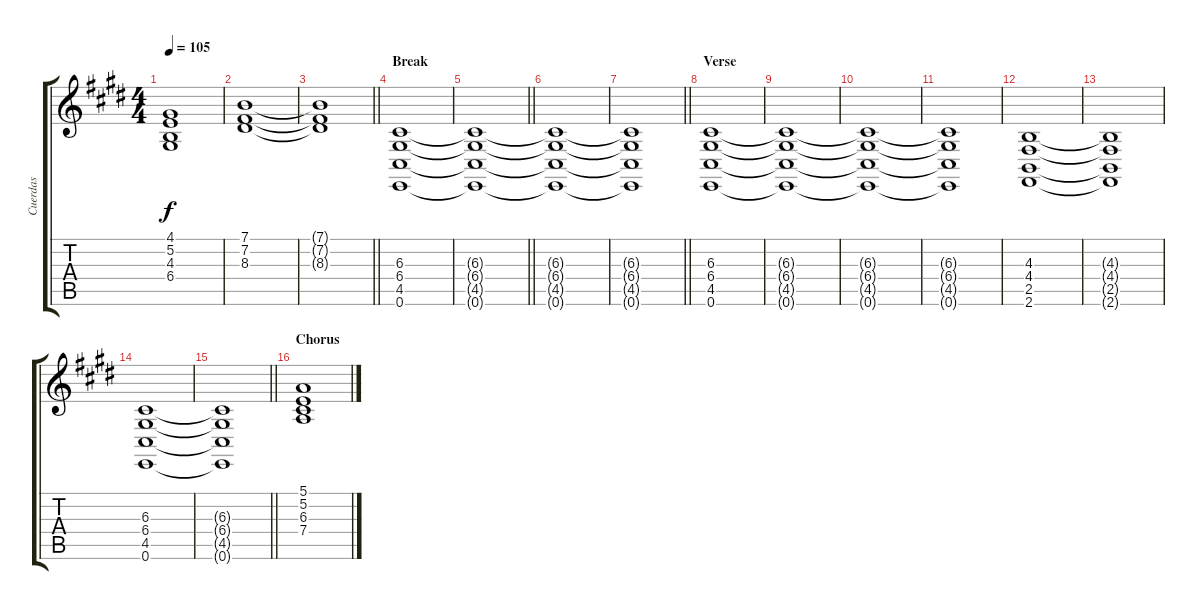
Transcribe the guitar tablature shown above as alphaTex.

\track ("Cuerdas" "Cuerdas") {instrument synthstrings1}
\staff {score tabs}
\tuning (E4 B3 G3 D3 A2 E2) {hide}
\ts (4 4)
\tempo 105
\clef g2
\ks c#minor
(4.1 5.2 4.3 6.4).1{dy f} |
(7.1 7.2 8.3).1 |
\barLineRight lightlight
(7.1{t} 7.2{t} 8.3{t}).1 |
\section ("" "Break")
(6.3 6.4 4.5 0.6).1 |
\barLineRight lightlight
(6.3{t} 6.4{t} 4.5{t} 0.6{t}).1 |
(6.3{t} 6.4{t} 4.5{t} 0.6{t}).1 |
\barLineRight lightlight
(6.3{t} 6.4{t} 4.5{t} 0.6{t}).1 |
\section ("" "Verse")
(6.3 6.4 4.5 0.6).1 |
(6.3{t} 6.4{t} 4.5{t} 0.6{t}).1 |
(6.3{t} 6.4{t} 4.5{t} 0.6{t}).1 |
(6.3{t} 6.4{t} 4.5{t} 0.6{t}).1 |
(4.3 4.4 2.5 2.6).1 |
(4.3{t} 4.4{t} 2.5{t} 2.6{t}).1 |
(6.3 6.4 4.5 0.6).1 |
\barLineRight lightlight
(6.3{t} 6.4{t} 4.5{t} 0.6{t}).1 |
\section ("" "Chorus")
(5.1 5.2 6.3 7.4).1
